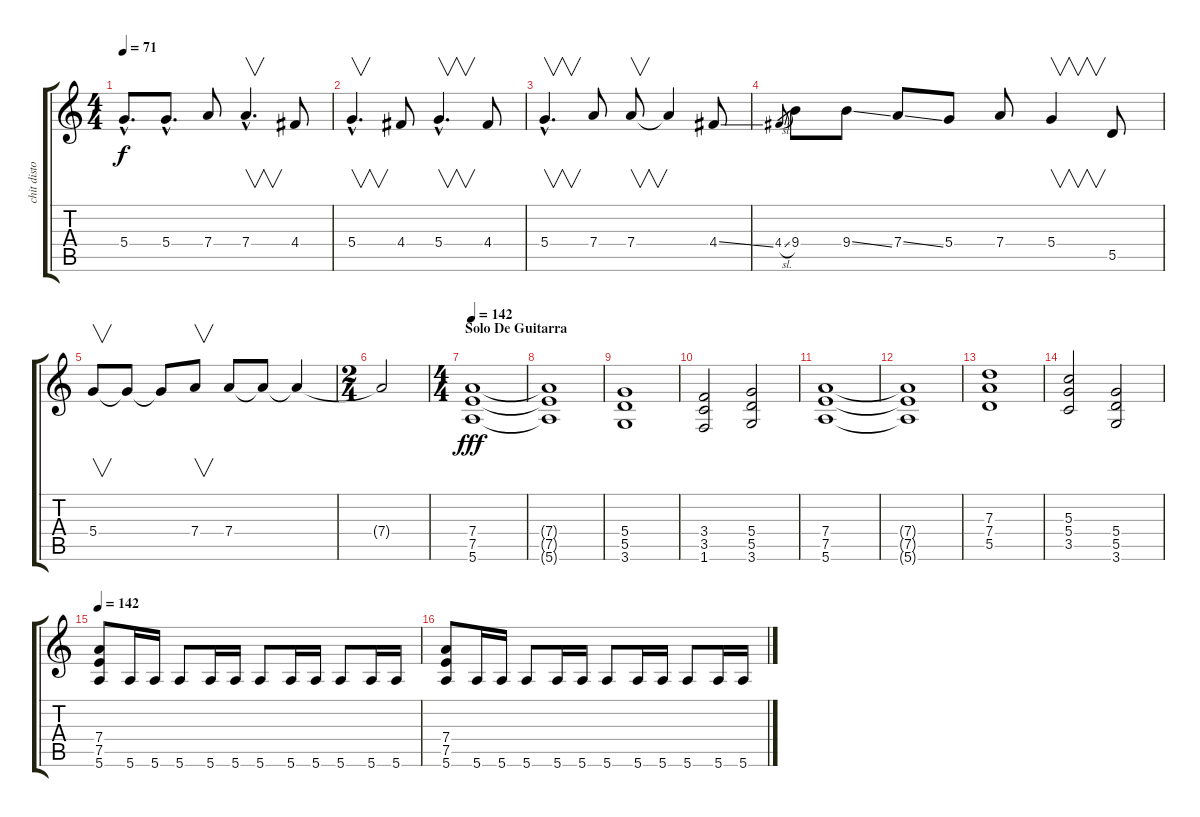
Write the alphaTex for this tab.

\track ("chit distorta" "chit disto") {instrument distortionguitar}
\staff {score tabs}
\tuning (E4 B3 G3 D3 A2 E2) {hide}
\ts (4 4)
\tempo 71
\clef g2
\ks c
5.4{hac}.8{d dy f} 5.4{hac}.8{d} 7.4.8 7.4{hac}.4{v d} 4.4.8 |
5.4{hac}.4{v d} 4.4.8 5.4{hac}.4{v d} 4.4.8 |
5.4{hac}.4{v d} 7.4.8 7.4.8{v} 7.4{t}.4 4.4{ss}.8 |
4.4{sl}.8{gr} 9.4.8 9.4{ss}.8 7.4{ss}.8 5.4.8 7.4.8 5.4.4{v} 5.5.8 |
5.4.8{v} 5.4{t}.8 5.4{t}.8 7.4.8{v} 7.4.8 7.4{t}.8 7.4{t}.4 |
\ts (2 4)
7.4{t}.2 |
\ts (4 4)
\section ("" "Solo De Guitarra")
\tempo 142
(7.4 7.5 5.6).1{dy fff} |
(7.4{t} 7.5{t} 5.6{t}).1 |
(5.4 5.5 3.6).1 |
(3.4 3.5 1.6).2 (5.4 5.5 3.6).2 |
(7.4 7.5 5.6).1 |
(7.4{t} 7.5{t} 5.6{t}).1 |
(7.3 7.4 5.5).1 |
(5.3 5.4 3.5).2 (5.4 5.5 3.6).2 |
\tempo 142
(7.4 7.5 5.6).8 5.6.16 5.6.16 5.6.8 5.6.16 5.6.16 5.6.8 5.6.16 5.6.16 5.6.8 5.6.16 5.6.16 |
(7.4 7.5 5.6).8 5.6.16 5.6.16 5.6.8 5.6.16 5.6.16 5.6.8 5.6.16 5.6.16 5.6.8 5.6.16 5.6.16
